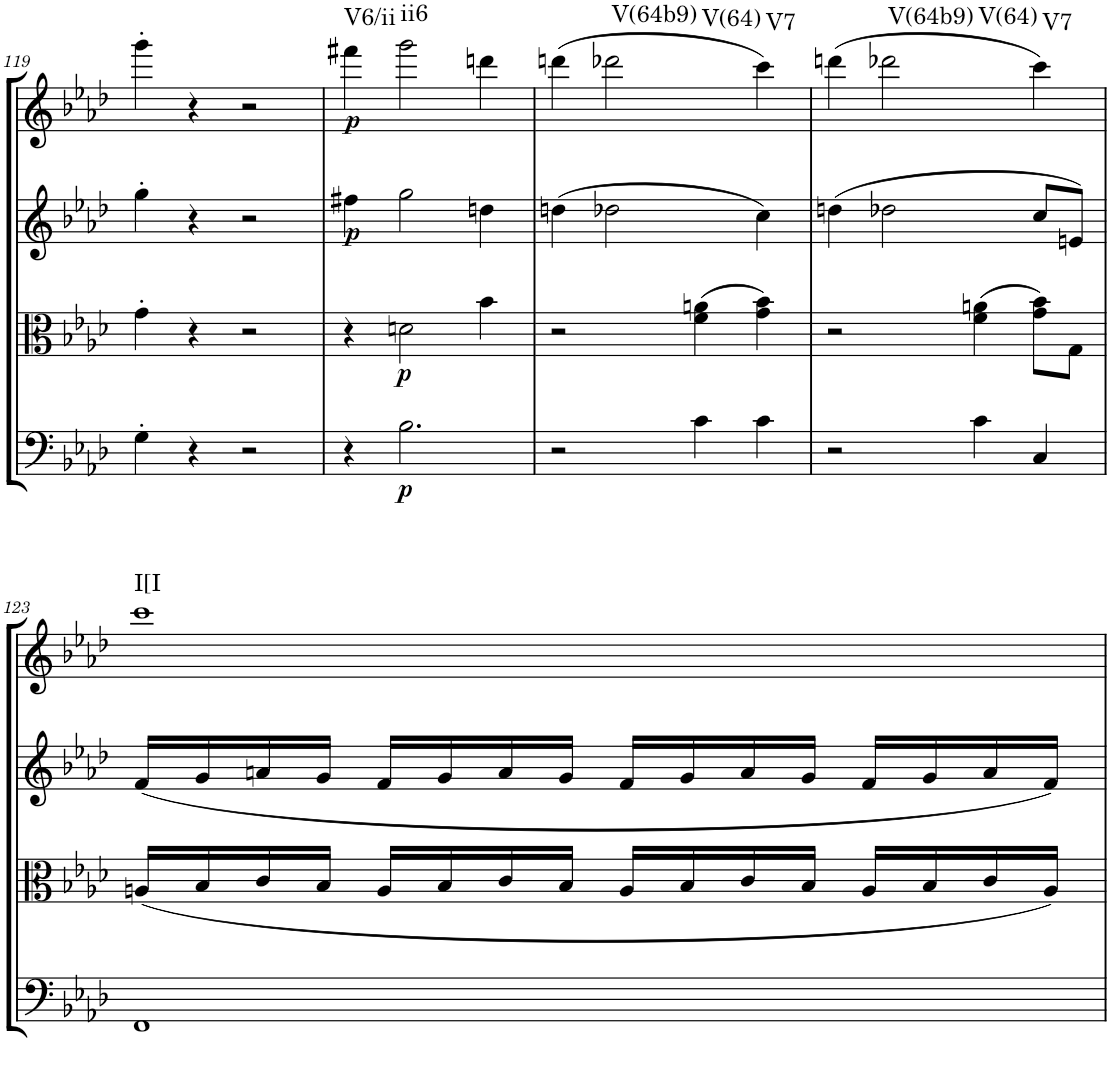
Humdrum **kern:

**kern	**dynam	**kern	**dynam	**kern	**dynam	**kern	**dynam	**harte
*part4	*part4	*part3	*part3	*part2	*part2	*part1	*part1	*part1
*staff4	*staff4	*staff3	*staff3	*staff2	*staff2	*staff1	*staff1	*
*I"Cello	*	*I"Viola	*	*I"2nd Violin	*	*I"1st Violin	*	*
*	*	*I'Vla	*	*I'Vln	*	*I'Vln	*	*
!!LO:PB:g=z
*clefF4	*	*clefC3	*	*clefG2	*	*clefG2	*	*
*k[b-e-a-d-]	*	*k[b-e-a-d-]	*	*k[b-e-a-d-]	*	*k[b-e-a-d-]	*	*
*M4/4	*	*M4/4	*	*M4/4	*	*M4/4	*	*
*met(c)	*	*met(c)	*	*met(c)	*	*met(c)	*	*
=119	=119	=119	=119	=119	=119	=119	=119	=119
4G'\	.	4g'\	.	4gg'\	.	4ggg'\	.	.
4r	.	4r	.	4r	.	4r	.	.
2r	.	2r	.	2r	.	2r	.	.
=120	=120	=120	=120	=120	=120	=120	=120	=120
!	!	!	!	!	!LO:DY:a	!	!LO:DY:a	!LO:H:kt=V6/ii
4r	.	4r	.	4ff#X\	p	4fff#X\	p	N
!	!LO:DY:b	!	!LO:DY:b	!	!	!	!	!LO:H:kt=ii6
2.B-\	p	2dn\	p	2gg\	.	2ggg\	.	N
.	.	4b-\	.	4ddn\	.	4dddn\	.	.
=121	=121	=121	=121	=121	=121	=121	=121	=121
2r	.	2r	.	(4ddn\	.	(4dddn\	.	.
!	!	!	!	!	!	!	!	!LO:H:n=1:kt=V(64b9)
!	!	!	!	!	!	!	!	!LO:H:n=2:kt=V(64)
.	.	.	.	2dd-X\	.	2ddd-X\	.	N N
4c\	.	(4f\ 4an\	.	.	.	.	.	.
!	!	!	!	!	!	!	!	!LO:H:kt=V7
4c\	.	4g\ 4b-\)	.	4cc\)	.	4ccc\)	.	N
=122	=122	=122	=122	=122	=122	=122	=122	=122
2r	.	2r	.	(4ddn\	.	(4dddn\	.	.
!	!	!	!	!	!	!	!	!LO:H:n=1:kt=V(64b9)
!	!	!	!	!	!	!	!	!LO:H:n=2:kt=V(64)
.	.	.	.	2dd-X\	.	2ddd-X\	.	N N
4c\	.	(4f\ 4an\	.	.	.	.	.	.
!	!	!	!	!	!	!	!	!LO:H:kt=V7
4C/	.	8g\ 8b-\L)	.	8cc/L	.	4ccc\)	.	N
.	.	8G\J	.	8en/J)	.	.	.	.
!!LO:LB:g=z
=123	=123	=123	=123	=123	=123	=123	=123	=123
!	!	!	!	!	!	!	!	!LO:H:kt=I[I
1FF	.	(16An/LL	.	(16f/LL	.	1ccc	.	N
.	.	16B-/	.	16g/	.	.	.	.
.	.	16c/	.	16an/	.	.	.	.
.	.	16B-/JJ	.	16g/JJ	.	.	.	.
.	.	16A/LL	.	16f/LL	.	.	.	.
.	.	16B-/	.	16g/	.	.	.	.
.	.	16c/	.	16a/	.	.	.	.
.	.	16B-/JJ	.	16g/JJ	.	.	.	.
.	.	16A/LL	.	16f/LL	.	.	.	.
.	.	16B-/	.	16g/	.	.	.	.
.	.	16c/	.	16a/	.	.	.	.
.	.	16B-/JJ	.	16g/JJ	.	.	.	.
.	.	16A/LL	.	16f/LL	.	.	.	.
.	.	16B-/	.	16g/	.	.	.	.
.	.	16c/	.	16a/	.	.	.	.
.	.	16A/JJ)	.	16f/JJ)	.	.	.	.
=	=	=	=	=	=	=	=	=
*-	*-	*-	*-	*-	*-	*-	*-	*-
